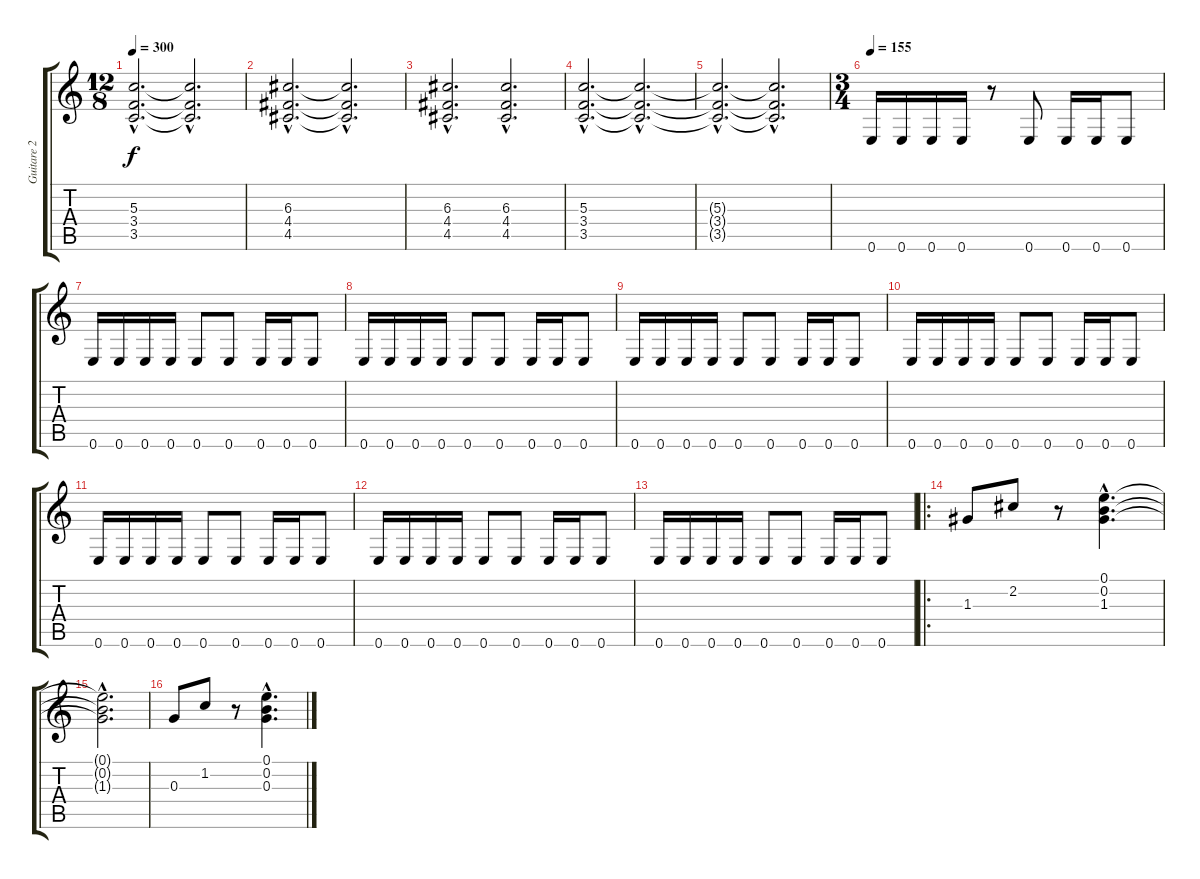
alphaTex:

\track ("Guitare 2" "Guitare 2") {instrument distortionguitar}
\staff {score tabs}
\tuning (E4 B3 G3 D3 A2 E2) {hide}
\ts (12 8)
\tempo 300
\clef g2
\ks c
(5.3{hac t} 3.4{hac t} 3.5{hac t}).2{d dy f} (5.3{hac t} 3.4{hac t} 3.5{hac t}).2{d} |
(6.3{hac} 4.4{hac} 4.5{hac}).2{d} (6.3{hac t} 4.4{hac t} 4.5{hac t}).2{d} |
(6.3{hac} 4.4{hac} 4.5{hac}).2{d} (6.3{hac} 4.4{hac} 4.5{hac}).2{d} |
(5.3{hac} 3.4{hac} 3.5{hac}).2{d} (5.3{hac t} 3.4{hac t} 3.5{hac t}).2{d} |
(5.3{hac t} 3.4{hac t} 3.5{hac t}).2{d} (5.3{hac t} 3.4{hac t} 3.5{hac t}).2{d} |
\ts (3 4)
\tempo 155
0.6.16 0.6.16 0.6.16 0.6.16 r.8 0.6.8 0.6.16 0.6.16 0.6.8 |
0.6.16 0.6.16 0.6.16 0.6.16 0.6.8 0.6.8 0.6.16 0.6.16 0.6.8 |
0.6.16 0.6.16 0.6.16 0.6.16 0.6.8 0.6.8 0.6.16 0.6.16 0.6.8 |
0.6.16 0.6.16 0.6.16 0.6.16 0.6.8 0.6.8 0.6.16 0.6.16 0.6.8 |
0.6.16 0.6.16 0.6.16 0.6.16 0.6.8 0.6.8 0.6.16 0.6.16 0.6.8 |
0.6.16 0.6.16 0.6.16 0.6.16 0.6.8 0.6.8 0.6.16 0.6.16 0.6.8 |
0.6.16 0.6.16 0.6.16 0.6.16 0.6.8 0.6.8 0.6.16 0.6.16 0.6.8 |
0.6.16 0.6.16 0.6.16 0.6.16 0.6.8 0.6.8 0.6.16 0.6.16 0.6.8 |
\ro
1.3.8 2.2.8 r.8 (0.1{hac} 0.2{hac} 1.3{hac}).4{d} |
(0.1{hac t} 0.2{hac t} 1.3{hac t}).2{d} |
0.3.8 1.2.8 r.8 (0.1{hac} 0.2{hac} 0.3{hac}).4{d}
